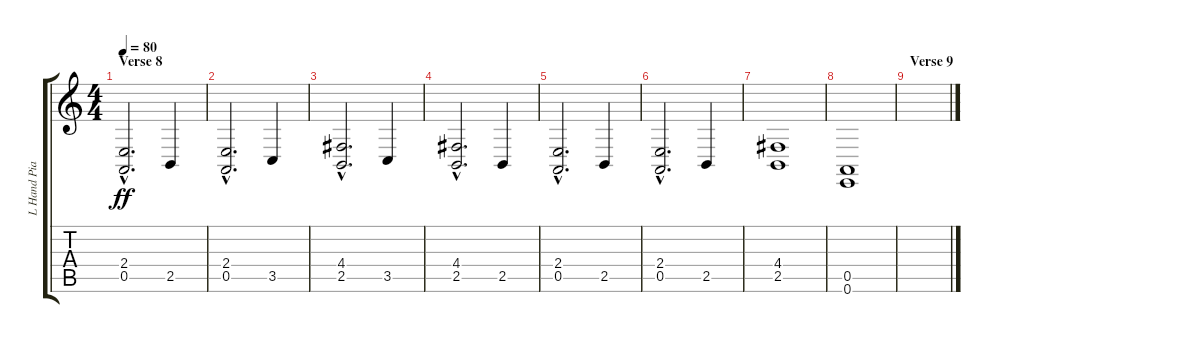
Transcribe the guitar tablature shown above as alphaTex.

\track ("L Hand Piano" "L Hand Pia") {instrument acousticgrandpiano}
\staff {score tabs}
\tuning (E4 B3 G3 D3 A2 E2) {hide}
\ts (4 4)
\section ("" "Verse 8")
\tempo 80
\clef g2
\ks c
(2.4{hac} 0.5{hac}).2{d dy ff} 2.5.4 |
(2.4{hac} 0.5{hac}).2{d} 3.5.4 |
(4.4{hac} 2.5{hac}).2{d} 3.5.4 |
(4.4{hac} 2.5{hac}).2{d} 2.5.4 |
(2.4{hac} 0.5{hac}).2{d} 2.5.4 |
(2.4{hac} 0.5{hac}).2{d} 2.5.4 |
(4.4 2.5).1 |
(0.5 0.6).1 |
\section ("" "Verse 9")
